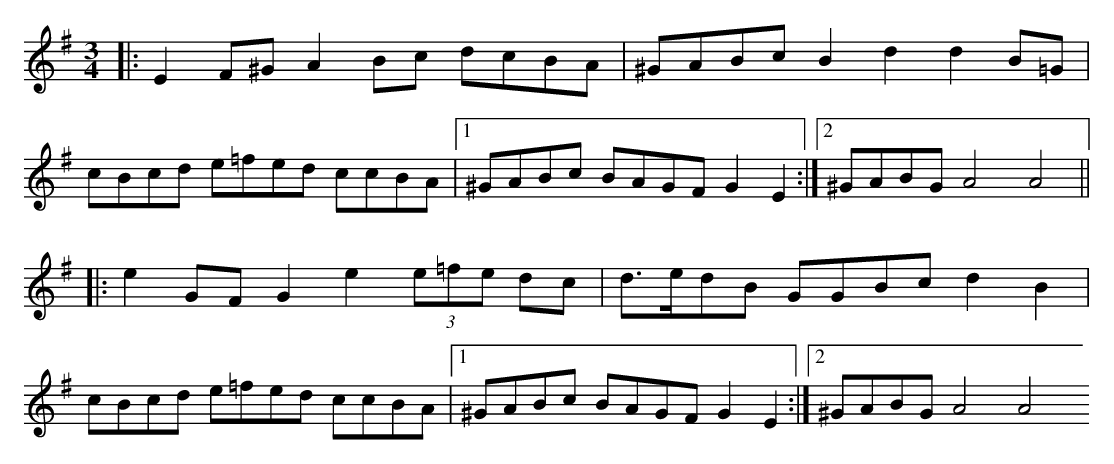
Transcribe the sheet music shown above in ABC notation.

X:1
M:3/4
K:G
|: E2F^G A2Bc dcBA| ^GABc B2d2 d2B=G|
 cBcd e=fed ccBA|1 ^GABc BAGF G2E2:|2 ^GABG A4 A4||
|: e2GF G2e2 (3e=fe dc| d>edB GGBc d2B2|
 cBcd e=fed ccBA|1 ^GABc BAGF G2E2:|2 ^GABG A4 A4
